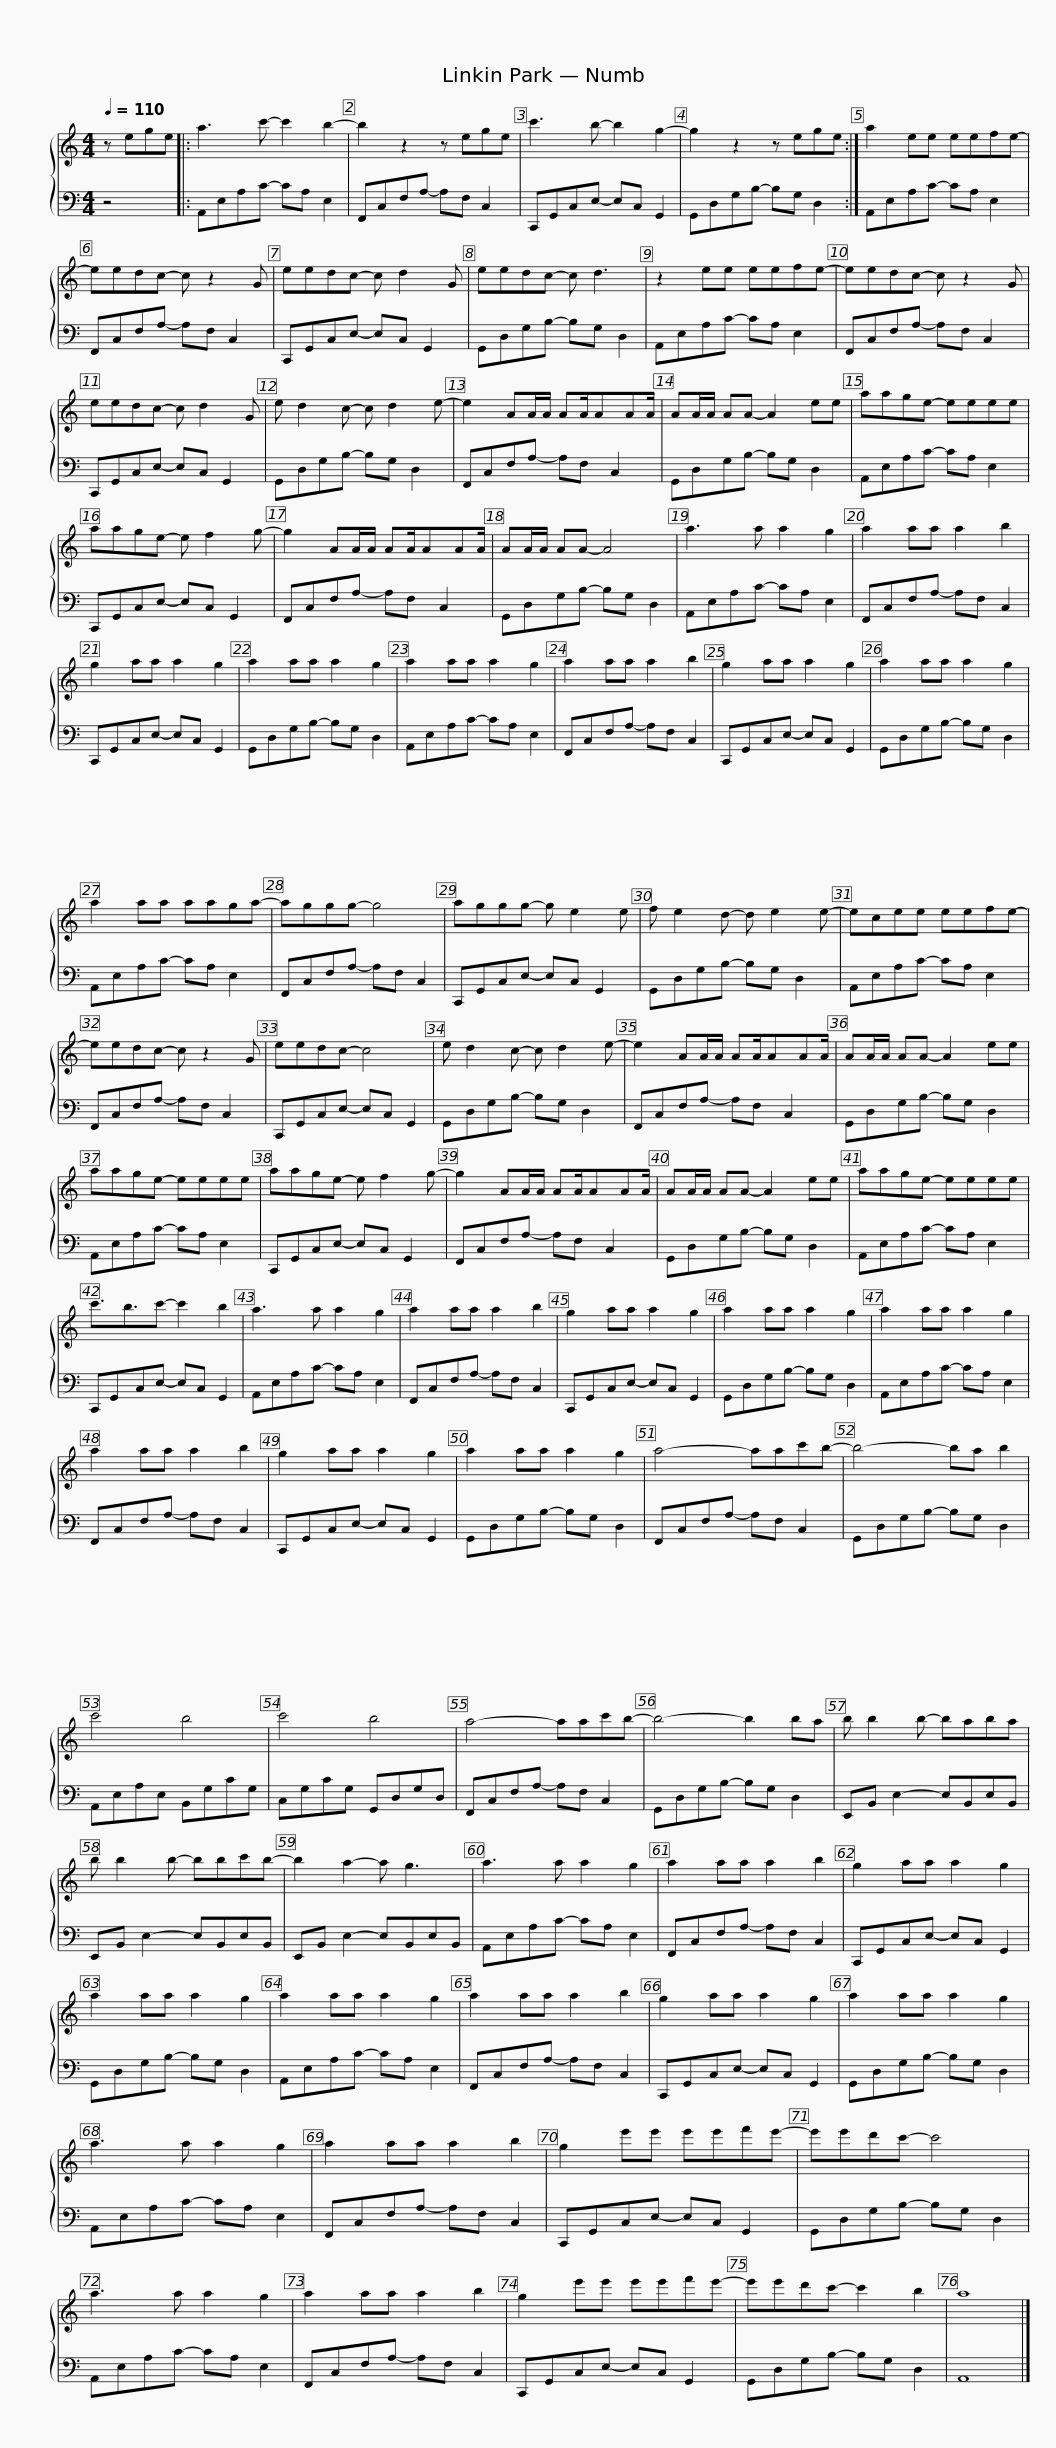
X:1
%%score { 1 | 2 }
L:1/8
Q:1/4=110
M:4/4
I:linebreak $
K:C
V:1 treble
V:2 bass
V:1
 z ege |: a3 c'- c'2 b2- | b2 z2 z ege | c'3 b- b2 g2- | g2 z2 z ege :|$ %5
 a2 ee eefe- | eedc- c z2 G | eedc- c d2 G | eedc- c d3 | z2 ee eefe- |$ %10
 eedc- c z2 G | eedc- c d2 G | e d2 c- c d2 e- | e2 AA/A/ AA/AAA/ | AA/A/ AA- A2 ee |$ %15
 aage- eeee | aage- e f2 g- | g2 AA/A/ AA/AAA/ | AA/A/ AA- A4 | a3 a a2 g2 |$ %20
 a2 aa a2 b2 | g2 aa a2 g2 | a2 aa a2 g2 | a2 aa a2 g2 | a2 aa a2 b2 |$ %25
 g2 aa a2 g2 | a2 aa a2 g2 | a2 aa aaga- | aggg- g4 | aggg- g e2 e |$ %30
 f e2 d- d e2 e- | ecee eefe- | eedc- c z2 G | eedc- c4 | e d2 c- c d2 e- |$ %35
 e2 AA/A/ AA/AAA/ | AA/A/ AA- A2 ee | aage- eeee | aage- e f2 g- |$ g2 AA/A/ AA/AAA/ | %40
 AA/A/ AA- A2 ee | aage- eeee | c'3/2b3/2c'- c'2 b2 | a3 a a2 g2 |$ a2 aa a2 b2 | %45
 g2 aa a2 g2 | a2 aa a2 g2 | a2 aa a2 g2 | a2 aa a2 b2 |$ g2 aa a2 g2 | %50
 a2 aa a2 g2 | a4- aac'b- | b4- ba b2 | c'4 b4 |$ c'4 b4 | %55
 a4- aac'b- | b4- b2 ba | b b2 b- baba |$ b b2 b- bbc'b- | b2 a2- a g3 | %60
 a3 a a2 g2 | a2 aa a2 b2 | g2 aa a2 g2 |$ a2 aa a2 g2 | a2 aa a2 g2 | %65
 a2 aa a2 b2 | g2 aa a2 g2 | a2 aa a2 g2 |$ a3 a a2 g2 | a2 aa a2 b2 | %70
 g2 e'e' e'e'f'e'- | e'e'd'c'- c'4 | a3 a a2 g2 |$ a2 aa a2 b2 | g2 e'e' e'e'f'e'- | %75
 e'e'd'c'- c'2 b2 | a8 |] %77
V:2
 z4 |: A,,E,A,C- CA, E,2 | F,,C,F,A,- A,F, C,2 | C,,G,,C,E,- E,C, G,,2 | G,,D,G,B,- B,G, D,2 :|$ %5
 A,,E,A,C- CA, E,2 | F,,C,F,A,- A,F, C,2 | C,,G,,C,E,- E,C, G,,2 | G,,D,G,B,- B,G, D,2 | A,,E,A,C- CA, E,2 |$ %10
 F,,C,F,A,- A,F, C,2 | C,,G,,C,E,- E,C, G,,2 | G,,D,G,B,- B,G, D,2 | F,,C,F,A,- A,F, C,2 | G,,D,G,B,- B,G, D,2 |$ %15
 A,,E,A,C- CA, E,2 | C,,G,,C,E,- E,C, G,,2 | F,,C,F,A,- A,F, C,2 | G,,D,G,B,- B,G, D,2 | A,,E,A,C- CA, E,2 |$ %20
 F,,C,F,A,- A,F, C,2 | C,,G,,C,E,- E,C, G,,2 | G,,D,G,B,- B,G, D,2 | A,,E,A,C- CA, E,2 | F,,C,F,A,- A,F, C,2 |$ %25
 C,,G,,C,E,- E,C, G,,2 | G,,D,G,B,- B,G, D,2 | A,,E,A,C- CA, E,2 | F,,C,F,A,- A,F, C,2 | C,,G,,C,E,- E,C, G,,2 |$ %30
 G,,D,G,B,- B,G, D,2 | A,,E,A,C- CA, E,2 | F,,C,F,A,- A,F, C,2 | C,,G,,C,E,- E,C, G,,2 | G,,D,G,B,- B,G, D,2 |$ %35
 F,,C,F,A,- A,F, C,2 | G,,D,G,B,- B,G, D,2 | A,,E,A,C- CA, E,2 | C,,G,,C,E,- E,C, G,,2 |$ F,,C,F,A,- A,F, C,2 | %40
 G,,D,G,B,- B,G, D,2 | A,,E,A,C- CA, E,2 | C,,G,,C,E,- E,C, G,,2 | A,,E,A,C- CA, E,2 |$ F,,C,F,A,- A,F, C,2 | %45
 C,,G,,C,E,- E,C, G,,2 | G,,D,G,B,- B,G, D,2 | A,,E,A,C- CA, E,2 | F,,C,F,A,- A,F, C,2 |$ C,,G,,C,E,- E,C, G,,2 | %50
 G,,D,G,B,- B,G, D,2 | F,,C,F,A,- A,F, C,2 | G,,D,G,B,- B,G, D,2 | A,,E,A,E, B,,G,CG, |$ C,G,CG, G,,D,G,D, | %55
 F,,C,F,A,- A,F, C,2 | G,,D,G,B,- B,G, D,2 | E,,B,, E,2- E,B,,E,B,, |$ E,,B,, E,2- E,B,,E,B,, | E,,B,, E,2- E,B,,E,B,, | %60
 A,,E,A,C- CA, E,2 | F,,C,F,A,- A,F, C,2 | C,,G,,C,E,- E,C, G,,2 |$ G,,D,G,B,- B,G, D,2 | A,,E,A,C- CA, E,2 | %65
 F,,C,F,A,- A,F, C,2 | C,,G,,C,E,- E,C, G,,2 | G,,D,G,B,- B,G, D,2 |$ A,,E,A,C- CA, E,2 | F,,C,F,A,- A,F, C,2 | %70
 C,,G,,C,E,- E,C, G,,2 | G,,D,G,B,- B,G, D,2 | A,,E,A,C- CA, E,2 |$ F,,C,F,A,- A,F, C,2 | C,,G,,C,E,- E,C, G,,2 | %75
 G,,D,G,B,- B,G, D,2 | A,,8 |] %77
